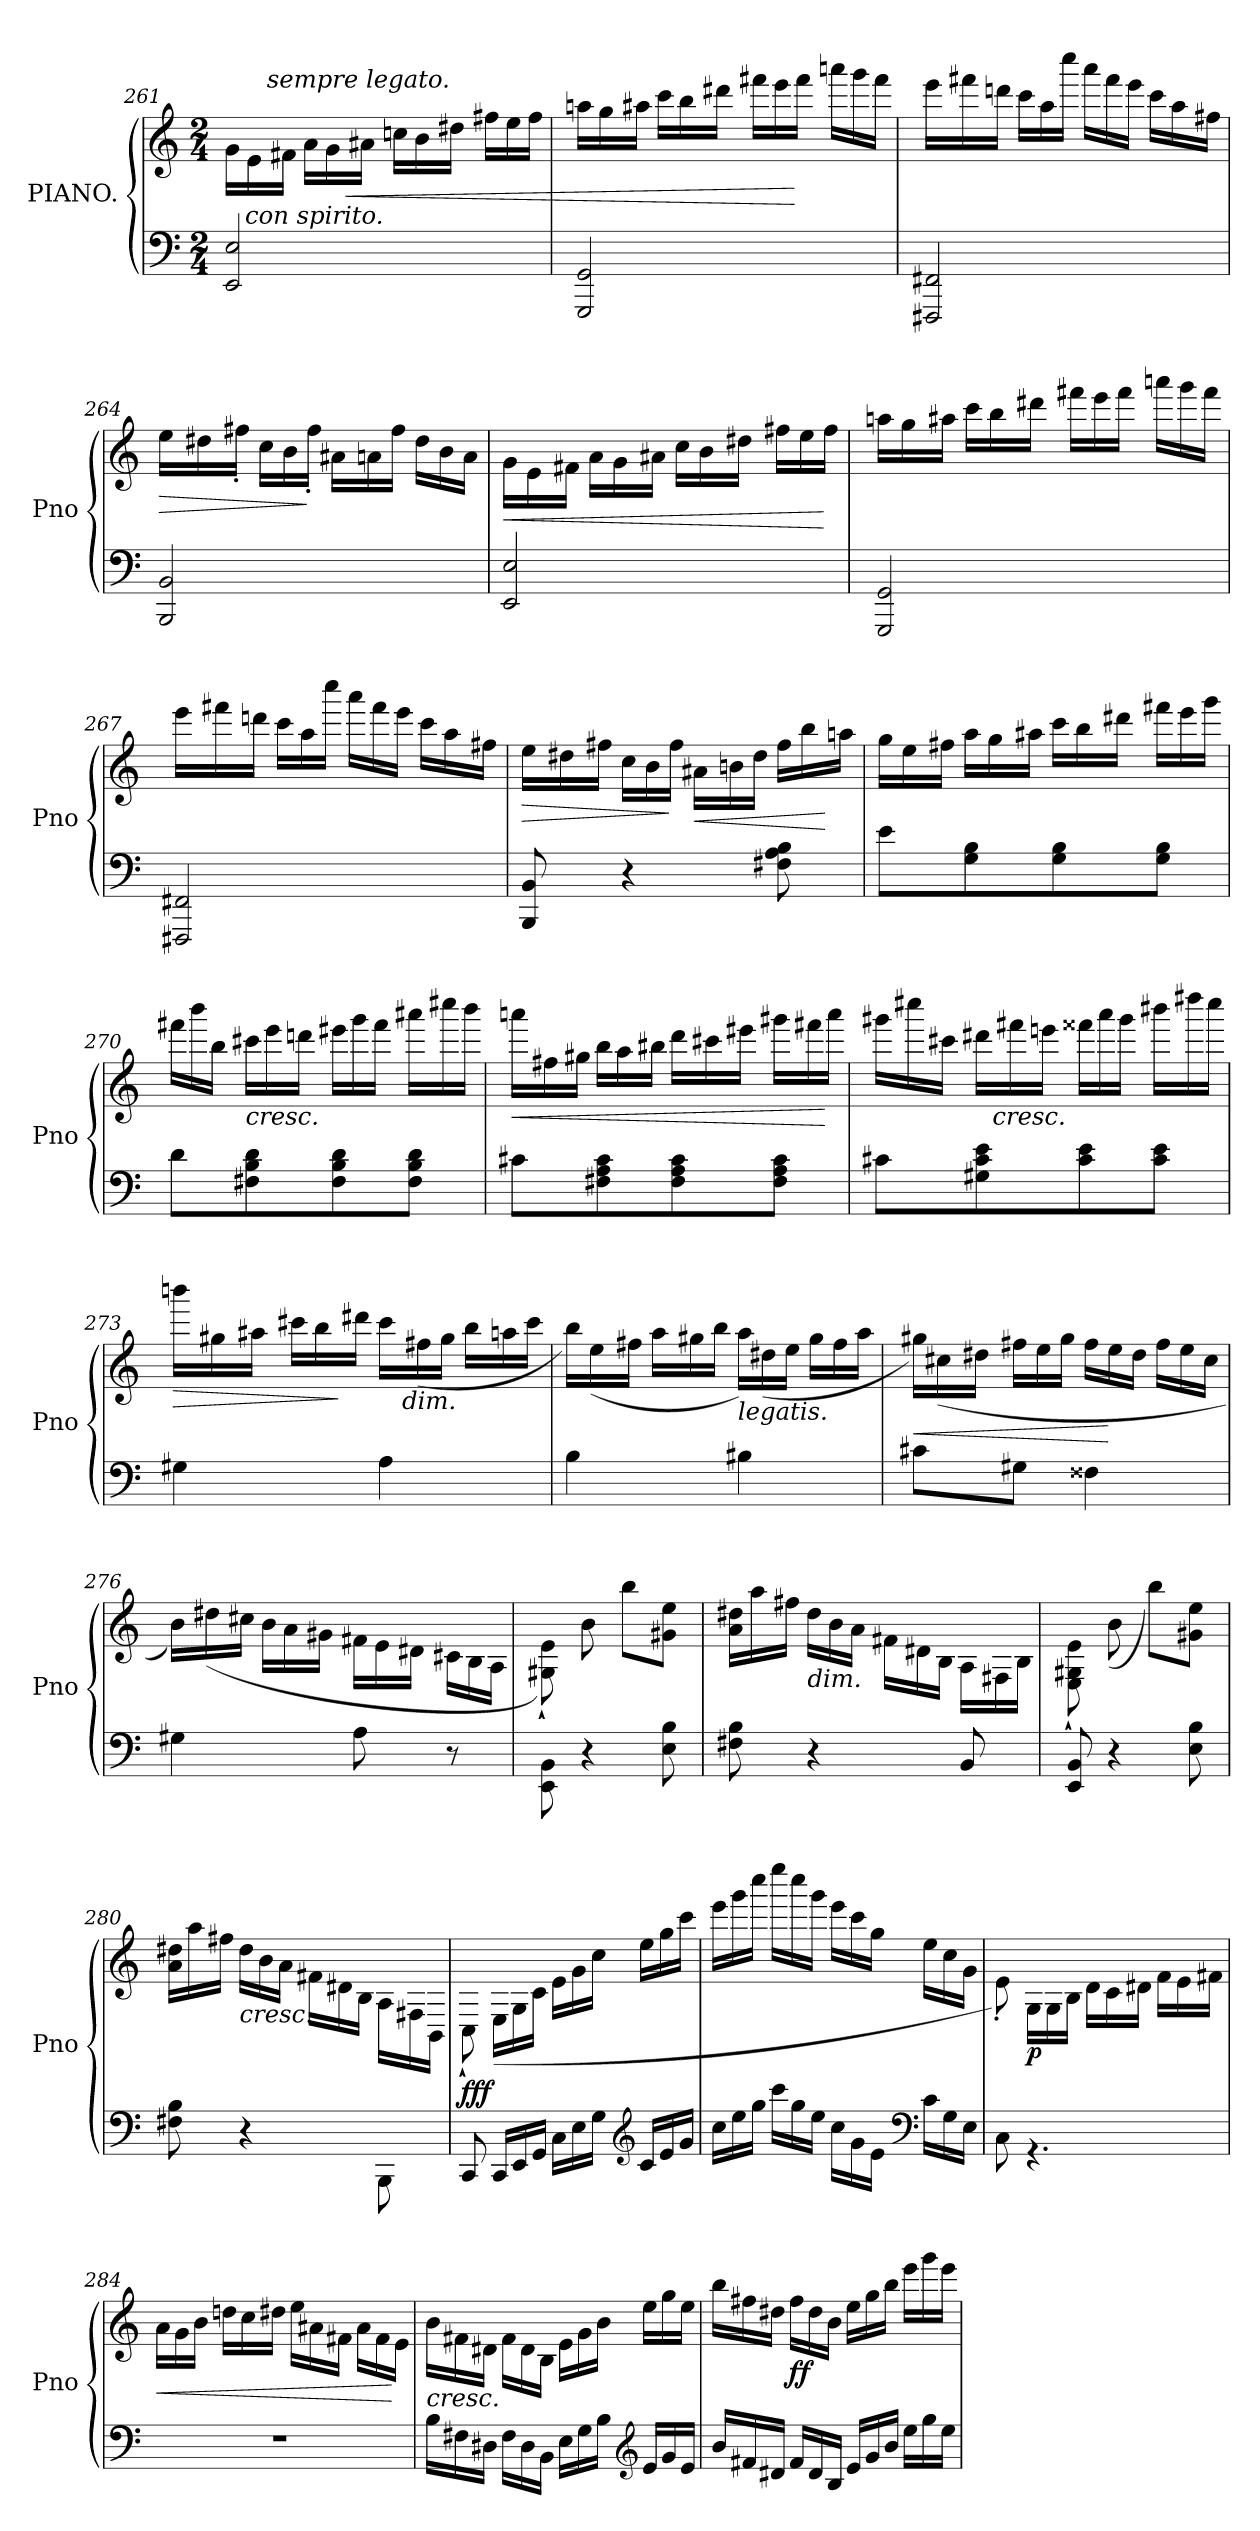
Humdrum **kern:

**kern	**kern	**dynam
*part1	*part1	*part1
*staff2	*staff1	*staff1/2
*I"PIANO.	*	*
*I'Pno	*	*
*clefF4	*clefG2	*
*k[]	*k[]	*
*M2/4	*M2/4	*
=261	=261	=261
*	*^	*
*	*	*Xtuplet	*
2EE/ 2E/	2ryy	24g\LL	.
!	!	!LO:TX:b:i:t=con spirito.	!
.	.	24e\	.
!	!	!LO:TX:a:i:t=sempre legato.	!
.	.	24f#X\JJ	.
.	.	24a\LL	.
.	.	24g\	.
!	!	!	!LO:HP:b
.	.	24a#X\JJ	<
.	.	24ccn\LL	.
.	.	24b\	.
.	.	24dd#X\JJ	.
.	.	24ff#X\LL	.
.	.	24ee\	.
.	.	24ff#\JJ	.
=262	=262	=262	=262
2GGG/ 2GG/	2ryy	24aan\LL	.
.	.	24gg\	.
.	.	24aa#X\JJ	.
.	.	24ccc\LL	.
.	.	24bb\	.
.	.	24ddd#X\JJ	.
.	.	24fff#X\LL	.
.	.	24eee\	.
.	.	24fff#\JJ	[
.	.	24aaan\LL	.
.	.	24ggg\	.
.	.	24fff#\JJ	.
!!LO:LB:g=z	!!
=263	=263	=263	=263
2FFF#X/ 2FF#X/	2ryy	24eee\LL	.
.	.	24fff#X\	.
.	.	24dddn\JJ	.
.	.	24ccc\LL	.
.	.	24aa\	.
.	.	24cccc\JJ	.
.	.	24aaa\LL	.
.	.	24fff#\	.
.	.	24eee\JJ	.
.	.	24ccc\LL	.
.	.	24aa\	.
.	.	24ff#X\JJ	.
=264	=264	=264	=264
!	!	!	!LO:HP:b
2BBB/ 2BB/	2ryy	24ee\LL	>
.	.	24dd#X\	.
.	.	24ff#X'\JJ	.
.	.	24cc\LL	.
.	.	24b\	.
.	.	24ff#'\JJ	]
.	.	24a#X\LL	.
.	.	24an\	.
.	.	24ff#\JJ	.
.	.	24dd#\LL	.
.	.	24b\	.
.	.	24a\JJ	.
=265	=265	=265	=265
!	!	!	!LO:HP:b
2EE/ 2E/	2ryy	24g\LL	<
.	.	24e\	.
.	.	24f#X\JJ	.
.	.	24a\LL	.
.	.	24g\	.
.	.	24a#X\JJ	.
.	.	24cc\LL	.
.	.	24b\	.
.	.	24dd#X\JJ	.
.	.	24ff#X\LL	.
.	.	24ee\	.
.	.	24ff#\JJ	[
!!LO:LB:g=z	!!
=266	=266	=266	=266
2GGG/ 2GG/	2ryy	24aan\LL	.
.	.	24gg\	.
.	.	24aa#X\JJ	.
.	.	24ccc\LL	.
.	.	24bb\	.
.	.	24ddd#X\JJ	.
.	.	24fff#X\LL	.
.	.	24eee\	.
.	.	24fff#\JJ	.
.	.	24aaan\LL	.
.	.	24ggg\	.
.	.	24fff#\JJ	.
=267	=267	=267	=267
2FFF#X/ 2FF#X/	2ryy	24eee\LL	.
.	.	24fff#X\	.
.	.	24dddn\JJ	.
.	.	24ccc\LL	.
.	.	24aa\	.
.	.	24cccc\JJ	.
.	.	24aaa\LL	.
.	.	24fff#\	.
.	.	24eee\JJ	.
.	.	24ccc\LL	.
.	.	24aa\	.
.	.	24ff#X\JJ	.
!!LO:PB:g=z	!!
=268	=268	=268	=268
!	!	!	!LO:HP:b
8BBB/ 8BB/	2ryy	24ee\LL	>
.	.	24dd#X\	.
.	.	24ff#X\JJ	.
4r	.	24cc\LL	.
.	.	24b\	.
.	.	24ff#\JJ	]
!	!	!	!LO:HP:b
.	.	24a#X\LL	<
.	.	24bn\	.
.	.	24dd#\JJ	.
8F#X\ 8A\ 8B\	.	24ff#\LL	.
.	.	24bb\	.
.	.	24aan\JJ	[
=269	=269	=269	=269
8e\L	2ryy	24gg\LL	.
.	.	24ee\	.
.	.	24ff#X\JJ	.
8G\ 8B\	.	24aa\LL	.
.	.	24gg\	.
.	.	24aa#X\JJ	.
8G\ 8B\	.	24ccc\LL	.
.	.	24bb\	.
.	.	24ddd#X\JJ	.
8G\ 8B\J	.	24fff#X\LL	.
.	.	24eee\	.
.	.	24ggg\JJ	.
!!LO:LB:g=z
=270	=270	=270	=270
*	*	*^	*
8d\L	2ryy	24fff#X\LL	4ryy	.
.	.	24bbb\	.	.
.	.	24bb\JJ	.	.
!	!	!LO:TX:b:i:t=cresc.	!	!
8F#X\ 8B\ 8d\	.	24ccc#X\LL	.	.
.	.	24eee\	.	.
.	.	24dddn\JJ	.	.
8F#\ 8B\ 8d\	.	24eee#X\LL	16ryy	.
.	.	24ggg\	.	.
.	.	.	16ryy	.
.	.	24fff#\JJ	.	.
8F#\ 8B\ 8d\J	.	24aaa#X\LL	16ryy	.
.	.	24cccc#X\	.	.
.	.	.	16ryy	.
.	.	24bbb\JJ	.	.
*	*	*v	*v	*
=271	=271	=271	=271
!	!	!	!LO:HP:b
8c#X\L	2ryy	24aaan\LL	<
.	.	24ff#X\	.
.	.	24gg#X\JJ	.
8F#X\ 8A\ 8c#\	.	24bb\LL	.
.	.	24aa\	.
.	.	24bb#X\JJ	.
8F#\ 8A\ 8c#\	.	24ddd\LL	.
.	.	24ccc#X\	.
.	.	24eee#X\JJ	.
8F#\ 8A\ 8c#\J	.	24ggg#X\LL	.
.	.	24fff#X\	.
.	.	24aaa\JJ	[
!!LO:LB:g=z	!!
=272	=272	=272	=272
8c#X\L	2ryy	24ggg#X\LL	.
.	.	24cccc#X\	.
.	.	24ccc#X\JJ	.
8G#X\ 8c#\ 8e\	.	24ddd#X\LL	.
!	!	!LO:TX:b:i:t=cresc.	!
.	.	24fff#X\	.
.	.	24eeen\JJ	.
8c#\ 8e\	.	24fff##X\LL	.
.	.	24aaa\	.
.	.	24ggg#\JJ	.
8c#\ 8e\J	.	24bbb#X\LL	.
.	.	24dddd#X\	.
.	.	24cccc#\JJ	.
=273	=273	=273	=273
!	!	!	!LO:HP:b
4G#X\	2ryy	24bbbn\LL	>
.	.	24gg#X\	.
.	.	24aa#X\JJ	.
.	.	24ccc#X\LL	.
.	.	24bb\	.
.	.	24ddd#X\JJ	]
4A\	.	24ccc#\LL	.
!	!	!LO:TX:b:i:t=dim.	!
.	.	(>24ff#X\	.
.	.	24gg#\JJ	.
.	.	24bb\LL	.
.	.	24aan\	.
.	.	24ccc#\JJ	.
!!LO:LB:g=z	!!
=274	=274	=274	=274
4B\	2ryy	24bb\LL)	.
.	.	(<24ee\	.
.	.	24ff#X\JJ	.
.	.	24aa\LL	.
.	.	24gg#X\	.
.	.	24bb\JJ	.
!	!	!LO:TX:b:i:t=legatis.	!
4B#X\	.	24aa\LL)	.
.	.	(>24dd#X\	.
.	.	24ee\JJ	.
.	.	24gg#\LL	.
.	.	24ff#\	.
.	.	24aa\JJ	.
=275	=275	=275	=275
!	!	!	!LO:HP:b
8c#X\L	2ryy	24gg#X\LL)	<
.	.	(>24cc#X\	.
.	.	24dd#X\JJ	.
8G#X\J	.	24ff#X\LL	.
.	.	24ee\	.
.	.	24gg#\JJ	.
4F##X\	.	24ff#\LL	.
.	.	24ee\	[
.	.	24dd#\JJ	.
.	.	24ff#\LL	.
.	.	24ee\	.
.	.	24cc#\JJ	.
=276	=276	=276	=276
4G#X\	2ryy	24b\LL)	.
.	.	(>24dd#X\	.
.	.	24cc#X\JJ	.
.	.	24b\LL	.
.	.	24a\	.
.	.	24g#X\JJ	.
8A\	.	24f#X\LL	.
.	.	24e\	.
.	.	24d#X\JJ	.
8r	.	24c#X\LL	.
.	.	24B\	.
.	.	24A\JJ	.
!!LO:LB:g=z	!!
=277	=277	=277	=277
8EE\ 8BB\	2ryy	8G#X\` 8e\`)	.
4r	.	8b\	.
.	.	8bb\L	.
8E\ 8B\	.	8g#X\ 8ee\J	.
=278	=278	=278	=278
8F#X\ 8B\	2ryy	24a\ 24dd#X\LL	.
.	.	24aa\	.
.	.	24ff#X\JJ	.
!	!	!LO:TX:b:i:t=dim.	!
4r	.	24dd#\LL	.
.	.	24b\	.
.	.	24a\JJ	.
.	.	24f#X\LL	.
.	.	24d#X\	.
.	.	24B\JJ	.
8BB/	.	24A\LL	.
.	.	24F#X\	.
.	.	24B\JJ	.
=279	=279	=279	=279
8EE/ 8BB/	2ryy	8E\` 8G#X\` 8e\`	.
4r	.	(>8b\	.
.	.	8bb\L)	.
8E\ 8B\	.	8g#X\ 8ee\J	.
=280	=280	=280	=280
8F#X\ 8B\	2ryy	24a\ 24dd#X\LL	.
.	.	24aa\	.
.	.	24ff#X\JJ	.
!	!	!LO:TX:b:i:t=cresc.	!
4r	.	24dd#\LL	.
.	.	24b\	.
.	.	24a\JJ	.
.	.	24f#X\LL	.
.	.	24d#X\	.
.	.	24B\JJ	.
8BBB\	.	24A\LL	.
.	.	24F#X\	.
.	.	24BB\JJ	.
!!LO:PB:g=z	!!
=281	=281	=281	=281
!	!	!	!LO:DY:b
8CC/	2ryy	8C`\	fff
*Xtuplet	*	*	*
24CC/LL	.	(>24E\LL	.
24EE/	.	24G\	.
24GG/JJ	.	24c\JJ	.
24C\LL	.	24e\LL	.
24E\	.	24g\	.
24G\JJ	.	24cc\JJ	.
*clefG2	*	*	*
24c/LL	.	24ee\LL	.
24e/	.	24gg\	.
24g/JJ	.	24ccc\JJ	.
=282	=282	=282	=282
24cc\LL	2ryy	24eee\LL	.
24ee\	.	24ggg\	.
24gg\JJ	.	24cccc\JJ	.
24ccc\LL	.	24eeee\LL	.
24gg\	.	24cccc\	.
24ee\JJ	.	24ggg\JJ	.
24cc\LL	.	24eee\LL	.
24g\	.	24ccc\	.
24e\JJ	.	24gg\JJ	.
*clefF4	*	*	*
24c\LL	.	24ee\LL	.
24G\	.	24cc\	.
24E\JJ	.	24g\JJ	.
=283	=283	=283	=283
8C\	2ryy	8e'\)	.
!	!	!	!LO:DY:b
4.rGG	.	24G\LL	p
.	.	24G\	.
.	.	24B\JJ	.
.	.	24d\LL	.
.	.	24c\	.
.	.	24d#X\JJ	.
.	.	24f\LL	.
.	.	24e\	.
.	.	24f#X\JJ	.
!!LO:LB:g=z	!!
=284	=284	=284	=284
!	!	!	!LO:HP:b
2rF	2ryy	24a\LL	<
.	.	24g\	.
.	.	24b\JJ	.
.	.	24ddn\LL	.
.	.	24cc\	.
.	.	24dd#X\JJ	.
.	.	24ee\LL	.
.	.	24a#X\	.
.	.	24f#X\JJ	.
.	.	24a#\LL	.
.	.	24f#\	.
.	.	24e\JJ	[
=285	=285	=285	=285
!	!LO:TX:b:i:t=cresc.	!	!
24B\LL	2ryy	24b\LL	.
24F#X\	.	24f#X\	.
24D#X\JJ	.	24d#X\JJ	.
24F#\LL	.	24f#\LL	.
24D#\	.	24d#\	.
24BB\JJ	.	24B\JJ	.
24E\LL	.	24e\LL	.
24G\	.	24g\	.
24B\JJ	.	24b\JJ	.
*clefG2	*	*	*
24e/LL	.	24ee\LL	.
24g/	.	24gg\	.
24e/JJ	.	24ee\JJ	.
=286	=286	=286	=286
24b/LL	2ryy	24bb\LL	.
24f#X/	.	24ff#X\	.
24d#X/JJ	.	24dd#X\JJ	.
!	!	!	!LO:DY:b
24f#/LL	.	24ff#\LL	ff
24d#/	.	24dd#\	.
24B/JJ	.	24b\JJ	.
24e/LL	.	24ee\LL	.
24g/	.	24gg\	.
24b/JJ	.	24bb\JJ	.
24ee\LL	.	24eee\LL	.
24gg\	.	24ggg\	.
24ee\JJ	.	24eee\JJ	.
*	*v	*v	*
=	=	=
*-	*-	*-
